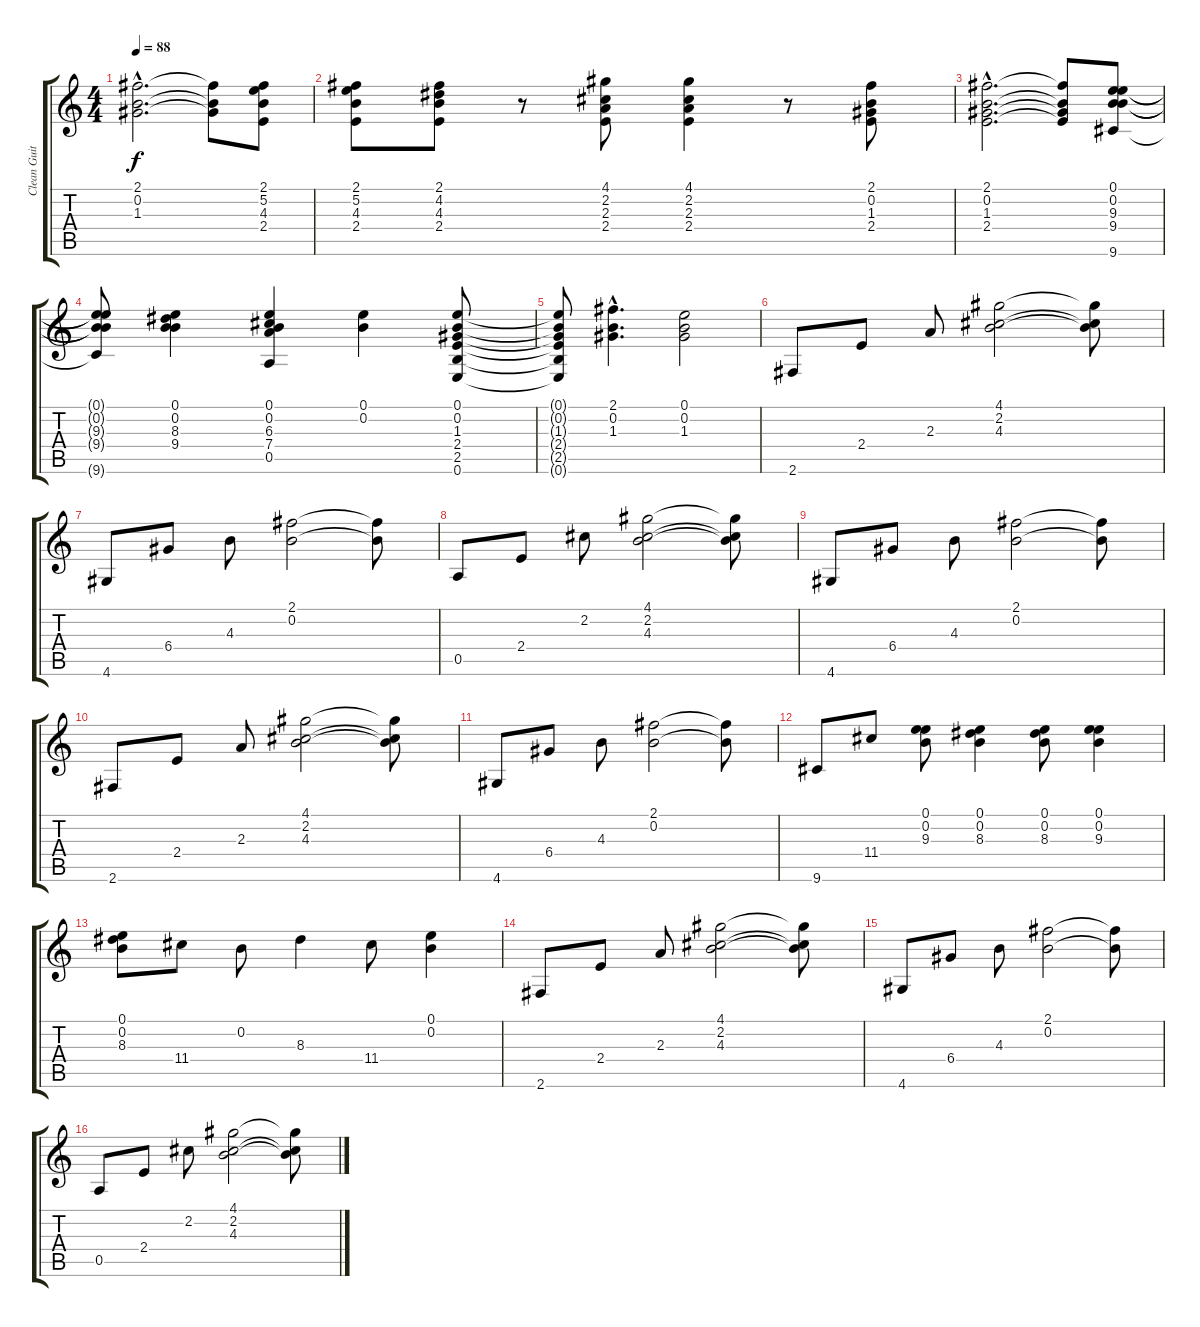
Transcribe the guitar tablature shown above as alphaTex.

\track ("Clean Guitar" "Clean Guit") {instrument acousticguitarnylon}
\staff {score tabs}
\tuning (E4 B3 G3 D3 A2 E2) {hide}
\ts (4 4)
\tempo 88
\clef g2
\ks c
(2.1{hac} 0.2{hac} 1.3{hac}).2{d dy f} (2.1{t} 0.2{t} 1.3{t}).8 (2.1 5.2 4.3 2.4).8 |
(2.1 5.2 4.3 2.4).8 (2.1 4.2 4.3 2.4).8 r.8 (4.1 2.2 2.3 2.4).8 (4.1 2.2 2.3 2.4).4 r.8 (2.1 0.2 1.3 2.4).8 |
(2.1{hac} 0.2{hac} 1.3{hac} 2.4{hac}).2{d} (2.1{t} 0.2{t} 1.3{t} 2.4{t}).8 (0.1 0.2 9.3 9.4 9.6).8 |
(0.1{t} 0.2{t} 9.3{t} 9.4{t} 9.6{t}).8 (0.1 0.2 8.3 9.4).4 (0.1 0.2 6.3 7.4 0.5).4 (0.1 0.2).4 (0.1 0.2 1.3 2.4 2.5 0.6).8 |
(0.1{t} 0.2{t} 1.3{t} 2.4{t} 2.5{t} 0.6{t}).8 (2.1{hac} 0.2{hac} 1.3{hac}).4{d} (0.1 0.2 1.3).2 |
2.6.8 2.4.8 2.3.8 (4.1 2.2 4.3).2 (4.1{t} 2.2{t} 4.3{t}).8 |
4.6.8 6.4.8 4.3.8 (2.1 0.2).2 (2.1{t} 0.2{t}).8 |
0.5.8 2.4.8 2.2.8 (4.1 2.2 4.3).2 (4.1{t} 2.2{t} 4.3{t}).8 |
4.6.8 6.4.8 4.3.8 (2.1 0.2).2 (2.1{t} 0.2{t}).8 |
2.6.8 2.4.8 2.3.8 (4.1 2.2 4.3).2 (4.1{t} 2.2{t} 4.3{t}).8 |
4.6.8 6.4.8 4.3.8 (2.1 0.2).2 (2.1{t} 0.2{t}).8 |
9.6.8 11.4.8 (0.1 0.2 9.3).8 (0.1 0.2 8.3).4 (0.1 0.2 8.3).8 (0.1 0.2 9.3).4 |
(0.1 0.2 8.3).8 11.4.8 0.2.8 8.3.4 11.4.8 (0.1 0.2).4 |
2.6.8 2.4.8 2.3.8 (4.1 2.2 4.3).2 (4.1{t} 2.2{t} 4.3{t}).8 |
4.6.8 6.4.8 4.3.8 (2.1 0.2).2 (2.1{t} 0.2{t}).8 |
0.5.8 2.4.8 2.2.8 (4.1 2.2 4.3).2 (4.1{t} 2.2{t} 4.3{t}).8
